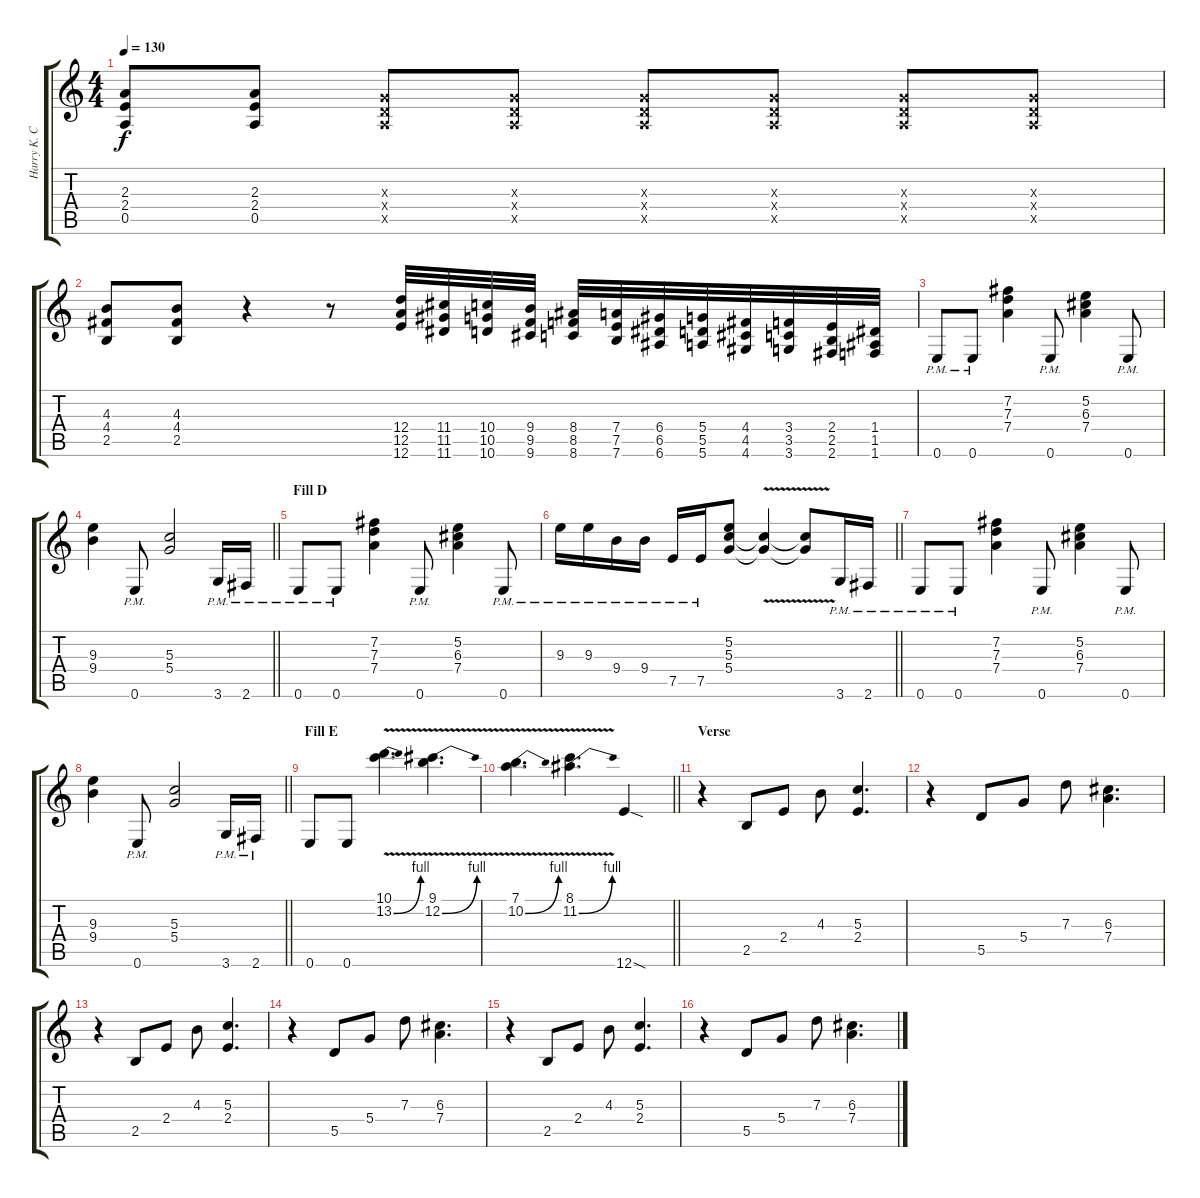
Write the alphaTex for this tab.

\track ("Harry K. Cody" "Harry K. C") {instrument distortionguitar}
\staff {score tabs}
\tuning (E4 B3 G3 D3 A2 E2) {hide}
\ts (4 4)
\tempo 130
\clef g2
\ks c
(2.3{t} 2.4{t} 0.5{t}).8{dy f} (2.3 2.4 0.5).8 (0.3{x} 0.4{x} 0.5{x}).8 (0.3{x} 0.4{x} 0.5{x}).8 (0.3{x} 0.4{x} 0.5{x}).8 (0.3{x} 0.4{x} 0.5{x}).8 (0.3{x} 0.4{x} 0.5{x}).8 (0.3{x} 0.4{x} 0.5{x}).8 |
(4.3 4.4 2.5).8 (4.3 4.4 2.5).8 r.4 r.8 (12.4 12.5 12.6).32{instrument guitarfretnoise} (11.4 11.5 11.6).32 (10.4 10.5 10.6).32 (9.4 9.5 9.6).32 (8.4 8.5 8.6).32 (7.4 7.5 7.6).32 (6.4 6.5 6.6).32 (5.4 5.5 5.6).32 (4.4 4.5 4.6).32 (3.4 3.5 3.6).32 (2.4 2.5 2.6).32 (1.4 1.5 1.6).32 |
0.6{pm}.8{instrument distortionguitar} 0.6{pm}.8 (7.2 7.3 7.4).4 0.6{pm}.8 (5.2 6.3 7.4).4 0.6{pm}.8 |
\barLineRight lightlight
(9.3 9.4).4 0.6{pm}.8 (5.3 5.4).2 3.6{pm}.16 2.6{pm}.16 |
\section ("" "Fill D")
0.6{pm}.8 0.6{pm}.8 (7.2 7.3 7.4).4 0.6{pm}.8 (5.2 6.3 7.4).4 0.6{pm}.8 |
\barLineRight lightlight
9.3{pm}.16 9.3{pm}.16 9.4{pm}.16 9.4{pm}.16 7.5{pm}.16 7.5{pm}.16 (5.2 5.3 5.4).8 (5.3{v t} 5.4{v t}).4 (5.3{t} 5.4{t}).8 3.6{pm}.16 2.6{pm}.16 |
0.6{pm}.8{instrument distortionguitar} 0.6{pm}.8 (7.2 7.3 7.4).4 0.6{pm}.8 (5.2 6.3 7.4).4 0.6{pm}.8 |
\barLineRight lightlight
(9.3 9.4).4 0.6{pm}.8 (5.3 5.4).2 3.6{pm}.16 2.6{pm}.16 |
\section ("" "Fill E")
0.6.8 0.6.8 (10.1 13.2{be (bend 0 0 60 4) v}).4{d} (9.1 12.2{be (bend 0 0 60 4) v}).4{d} |
\barLineRight lightlight
(7.1 10.2{be (bend 0 0 60 4) v}).4{d} (8.1 11.2{be (bend 0 0 60 4) v}).4{d} 12.6{sod}.4 |
\section ("" "Verse")
r.4 2.5.8 2.4.8 4.3.8 (5.3 2.4).4{d} |
r.4 5.5.8 5.4.8 7.3.8 (6.3 7.4).4{d} |
r.4 2.5.8 2.4.8 4.3.8 (5.3 2.4).4{d} |
r.4 5.5.8 5.4.8 7.3.8 (6.3 7.4).4{d} |
r.4 2.5.8 2.4.8 4.3.8 (5.3 2.4).4{d} |
r.4 5.5.8 5.4.8 7.3.8 (6.3 7.4).4{d}
